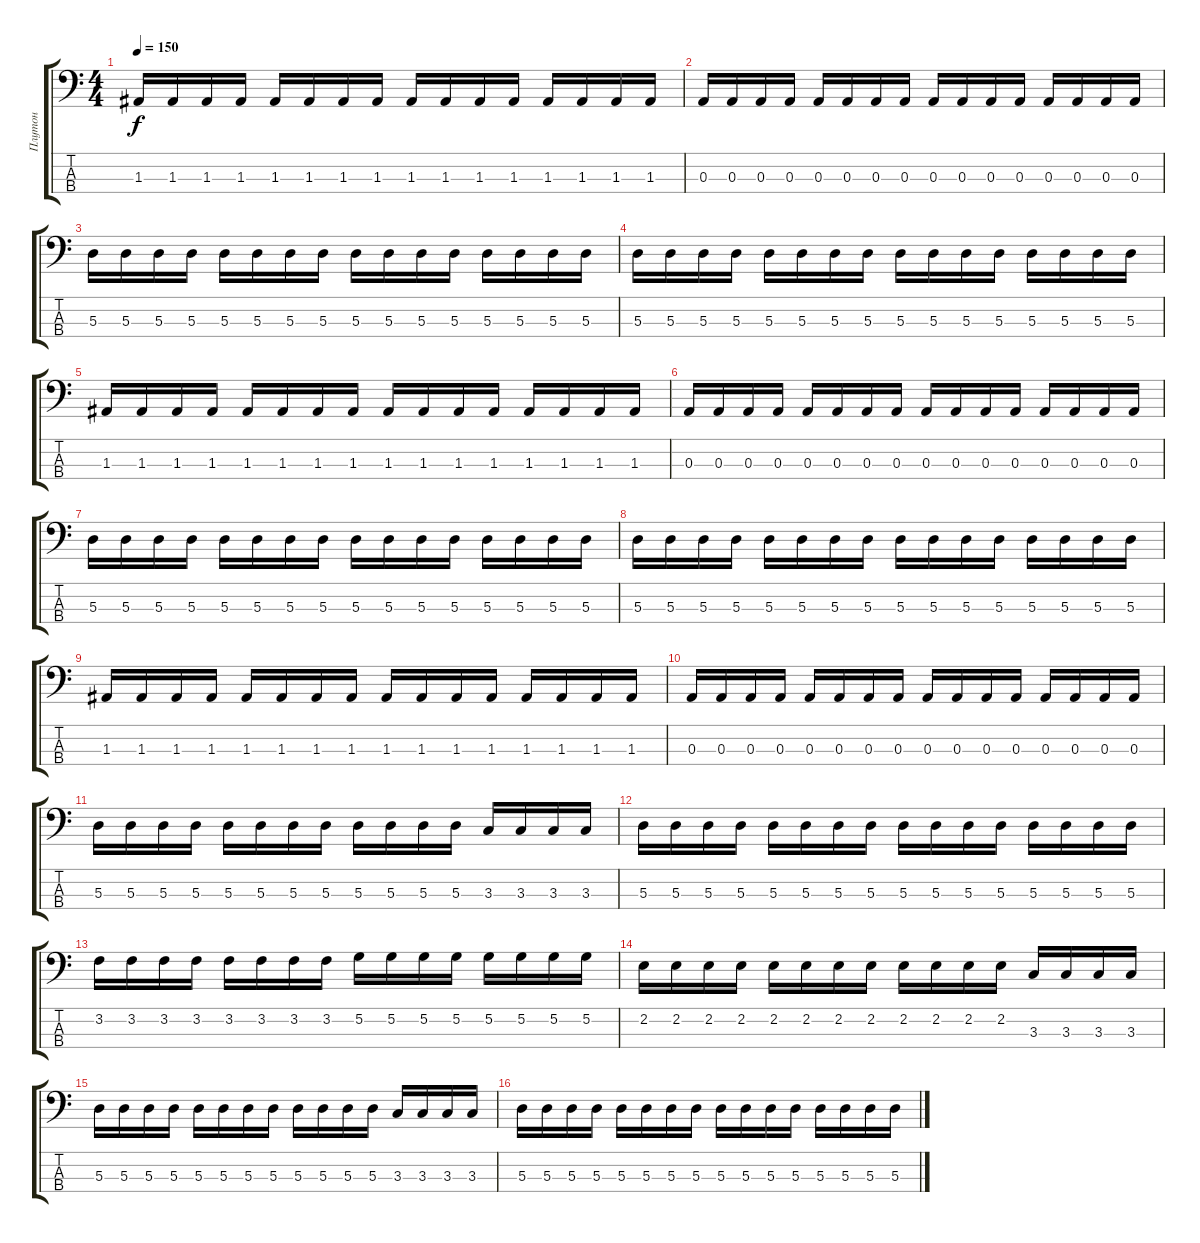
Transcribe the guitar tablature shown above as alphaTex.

\track ("Плутон" "Плутон") {instrument electricbassfinger}
\staff {score tabs}
\tuning (G2 D2 A1 E1) {hide}
\ts (4 4)
\tempo 150
\clef f4
\ks c
1.3.16{dy f} 1.3.16 1.3.16 1.3.16 1.3.16 1.3.16 1.3.16 1.3.16 1.3.16 1.3.16 1.3.16 1.3.16 1.3.16 1.3.16 1.3.16 1.3.16 |
0.3.16 0.3.16 0.3.16 0.3.16 0.3.16 0.3.16 0.3.16 0.3.16 0.3.16 0.3.16 0.3.16 0.3.16 0.3.16 0.3.16 0.3.16 0.3.16 |
5.3.16 5.3.16 5.3.16 5.3.16 5.3.16 5.3.16 5.3.16 5.3.16 5.3.16 5.3.16 5.3.16 5.3.16 5.3.16 5.3.16 5.3.16 5.3.16 |
5.3.16 5.3.16 5.3.16 5.3.16 5.3.16 5.3.16 5.3.16 5.3.16 5.3.16 5.3.16 5.3.16 5.3.16 5.3.16 5.3.16 5.3.16 5.3.16 |
1.3.16 1.3.16 1.3.16 1.3.16 1.3.16 1.3.16 1.3.16 1.3.16 1.3.16 1.3.16 1.3.16 1.3.16 1.3.16 1.3.16 1.3.16 1.3.16 |
0.3.16 0.3.16 0.3.16 0.3.16 0.3.16 0.3.16 0.3.16 0.3.16 0.3.16 0.3.16 0.3.16 0.3.16 0.3.16 0.3.16 0.3.16 0.3.16 |
5.3.16 5.3.16 5.3.16 5.3.16 5.3.16 5.3.16 5.3.16 5.3.16 5.3.16 5.3.16 5.3.16 5.3.16 5.3.16 5.3.16 5.3.16 5.3.16 |
5.3.16 5.3.16 5.3.16 5.3.16 5.3.16 5.3.16 5.3.16 5.3.16 5.3.16 5.3.16 5.3.16 5.3.16 5.3.16 5.3.16 5.3.16 5.3.16 |
1.3.16 1.3.16 1.3.16 1.3.16 1.3.16 1.3.16 1.3.16 1.3.16 1.3.16 1.3.16 1.3.16 1.3.16 1.3.16 1.3.16 1.3.16 1.3.16 |
0.3.16 0.3.16 0.3.16 0.3.16 0.3.16 0.3.16 0.3.16 0.3.16 0.3.16 0.3.16 0.3.16 0.3.16 0.3.16 0.3.16 0.3.16 0.3.16 |
5.3.16 5.3.16 5.3.16 5.3.16 5.3.16 5.3.16 5.3.16 5.3.16 5.3.16 5.3.16 5.3.16 5.3.16 3.3.16 3.3.16 3.3.16 3.3.16 |
5.3.16 5.3.16 5.3.16 5.3.16 5.3.16 5.3.16 5.3.16 5.3.16 5.3.16 5.3.16 5.3.16 5.3.16 5.3.16 5.3.16 5.3.16 5.3.16 |
3.2.16 3.2.16 3.2.16 3.2.16 3.2.16 3.2.16 3.2.16 3.2.16 5.2.16 5.2.16 5.2.16 5.2.16 5.2.16 5.2.16 5.2.16 5.2.16 |
2.2.16 2.2.16 2.2.16 2.2.16 2.2.16 2.2.16 2.2.16 2.2.16 2.2.16 2.2.16 2.2.16 2.2.16 3.3.16 3.3.16 3.3.16 3.3.16 |
5.3.16 5.3.16 5.3.16 5.3.16 5.3.16 5.3.16 5.3.16 5.3.16 5.3.16 5.3.16 5.3.16 5.3.16 3.3.16 3.3.16 3.3.16 3.3.16 |
5.3.16 5.3.16 5.3.16 5.3.16 5.3.16 5.3.16 5.3.16 5.3.16 5.3.16 5.3.16 5.3.16 5.3.16 5.3.16 5.3.16 5.3.16 5.3.16
